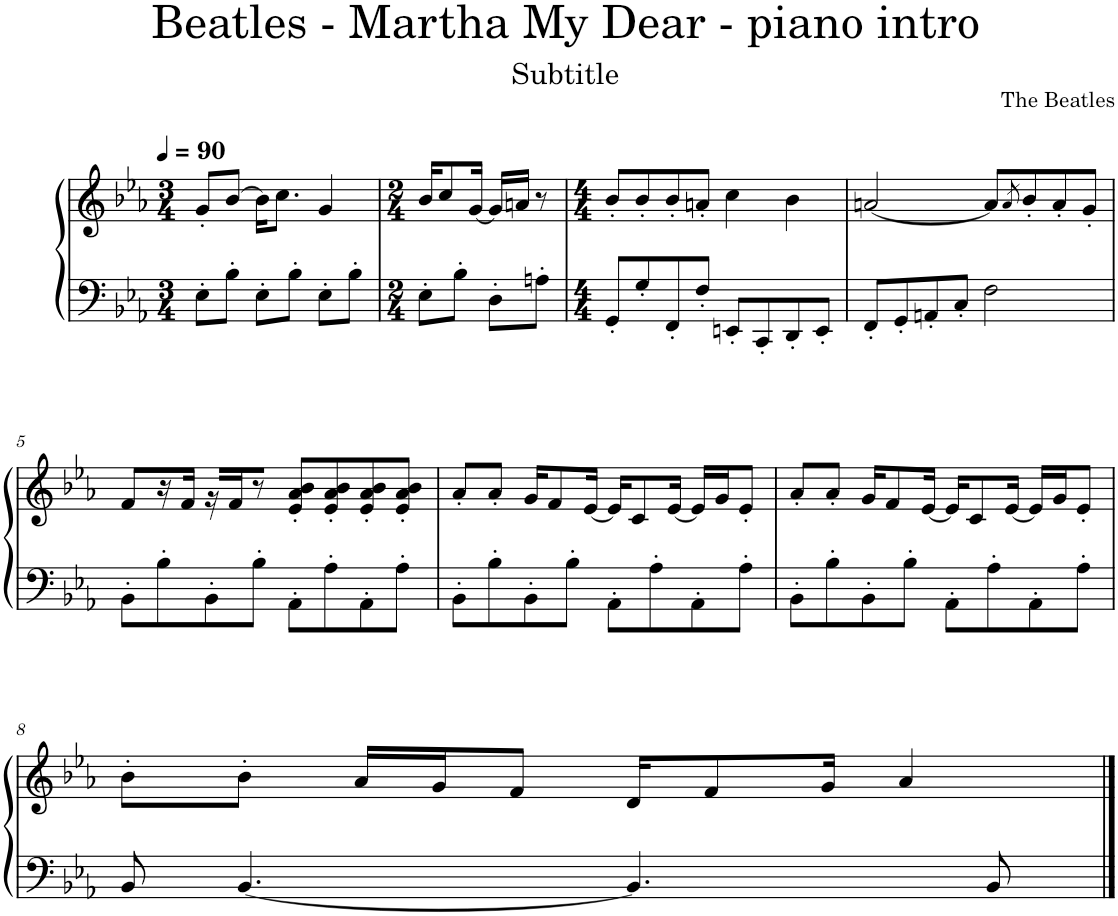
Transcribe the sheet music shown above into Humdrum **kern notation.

**kern	**kern
*part1	*part1
*staff2	*staff1
*I"Piano	*
*I'Pno.	*
*clefF4	*clefG2
*k[b-e-a-]	*k[b-e-a-]
*M3/4	*M3/4
*MM90	*MM90
=1	=1
8E-'\L	8g'/L
8B-'\J	[8b-/J
8E-'\L	16b-\KL]
.	8.cc\J
8B-'\J	.
8E-'\L	4g/
8B-'\J	.
=2	=2
*M2/4	*M2/4
8E-'\L	16b-/KL
.	8cc/
8B-'\J	.
.	[16g/Jk
8D'\L	16g/LL]
.	16an/JJ
8An'\J	8r
=3	=3
*M4/4	*M4/4
8GG'/L	8b-'/L
8G'/	8b-'/
8FF'/	8b-'/
8F'/J	8an'/J
8EEn'/L	4cc\
8CC'/	.
8DD'/	4b-\
8EE'/J	.
=4	=4
8FF'/L	[2an/
8GG'/	.
8AAn'/	.
8C'/J	.
2F\	8a/L]
.	8qa/
.	8b-'/
.	8a'/
.	8g'/J
!!LO:LB:g=z
=5	=5
8BB-'\L	8f/L
8B-'\	16r
.	16f/JJ
8BB-'\	16r
.	16f/J
8B-'\J	8r
8AA-'\L	8e-/' 8a-/' 8b-/'L
8A-'\	8e-/' 8a-/' 8b-/'
8AA-'\	8e-/' 8a-/' 8b-/'
8A-'\J	8e-/' 8a-/' 8b-/'J
=6	=6
8BB-'\L	8a-'/L
8B-'\	8a-'/J
8BB-'\	16g/KL
.	8f/
8B-'\J	.
.	[16e-/Jk
8AA-'\L	16e-/KL]
.	8c/
8A-'\	.
.	[16e-/Jk
8AA-'\	16e-/LL]
.	16g/J
8A-'\J	8e-'/J
=7	=7
8BB-'\L	8a-'/L
8B-'\	8a-'/J
8BB-'\	16g/KL
.	8f/
8B-'\J	.
.	[16e-/Jk
8AA-'\L	16e-/KL]
.	8c/
8A-'\	.
.	[16e-/Jk
8AA-'\	16e-/LL]
.	16g/J
8A-'\J	8e-'/J
!!LO:LB:g=z
=8	=8
8BB-/	8b-'\L
[4.BB-/	8b-'\J
.	16a-/LL
.	16g/J
.	8f/J
4.BB-/]	16d/KL
.	8f/
.	16g/Jk
.	4a-/
8BB-/	.
==	==
*-	*-
